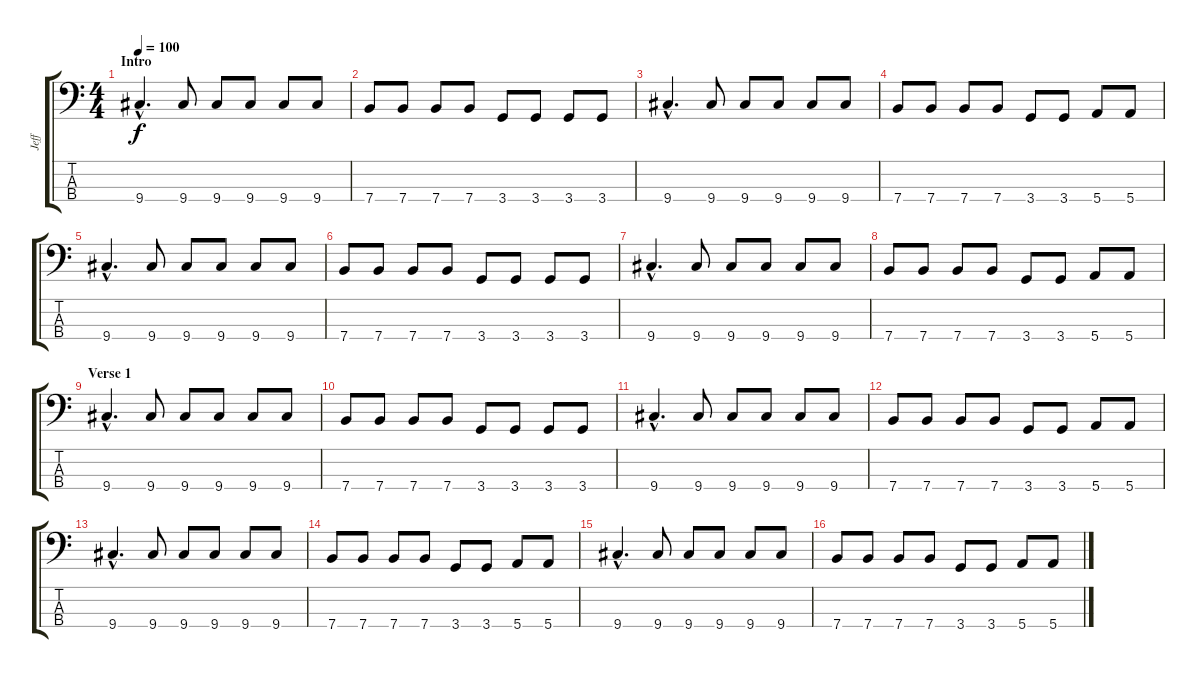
\track ("Jeff" "Jeff") {instrument electricbasspick}
\staff {score tabs}
\tuning (G2 D2 A1 E1) {hide}
\ts (4 4)
\section ("" "Intro")
\tempo 100
\clef f4
\ks c
9.4{hac}.4{d dy f instrument electricbasspick} 9.4.8 9.4.8 9.4.8 9.4.8 9.4.8 |
7.4.8 7.4.8 7.4.8 7.4.8 3.4.8 3.4.8 3.4.8 3.4.8 |
9.4{hac}.4{d} 9.4.8 9.4.8 9.4.8 9.4.8 9.4.8 |
7.4.8 7.4.8 7.4.8 7.4.8 3.4.8 3.4.8 5.4.8 5.4.8 |
9.4{hac}.4{d} 9.4.8 9.4.8 9.4.8 9.4.8 9.4.8 |
7.4.8 7.4.8 7.4.8 7.4.8 3.4.8 3.4.8 3.4.8 3.4.8 |
9.4{hac}.4{d} 9.4.8 9.4.8 9.4.8 9.4.8 9.4.8 |
7.4.8 7.4.8 7.4.8 7.4.8 3.4.8 3.4.8 5.4.8 5.4.8 |
\section ("" "Verse 1")
9.4{hac}.4{d} 9.4.8 9.4.8 9.4.8 9.4.8 9.4.8 |
7.4.8 7.4.8 7.4.8 7.4.8 3.4.8 3.4.8 3.4.8 3.4.8 |
9.4{hac}.4{d} 9.4.8 9.4.8 9.4.8 9.4.8 9.4.8 |
7.4.8 7.4.8 7.4.8 7.4.8 3.4.8 3.4.8 5.4.8 5.4.8 |
9.4{hac}.4{d} 9.4.8 9.4.8 9.4.8 9.4.8 9.4.8 |
7.4.8 7.4.8 7.4.8 7.4.8 3.4.8 3.4.8 5.4.8 5.4.8 |
9.4{hac}.4{d} 9.4.8 9.4.8 9.4.8 9.4.8 9.4.8 |
7.4.8 7.4.8 7.4.8 7.4.8 3.4.8 3.4.8 5.4.8 5.4.8
